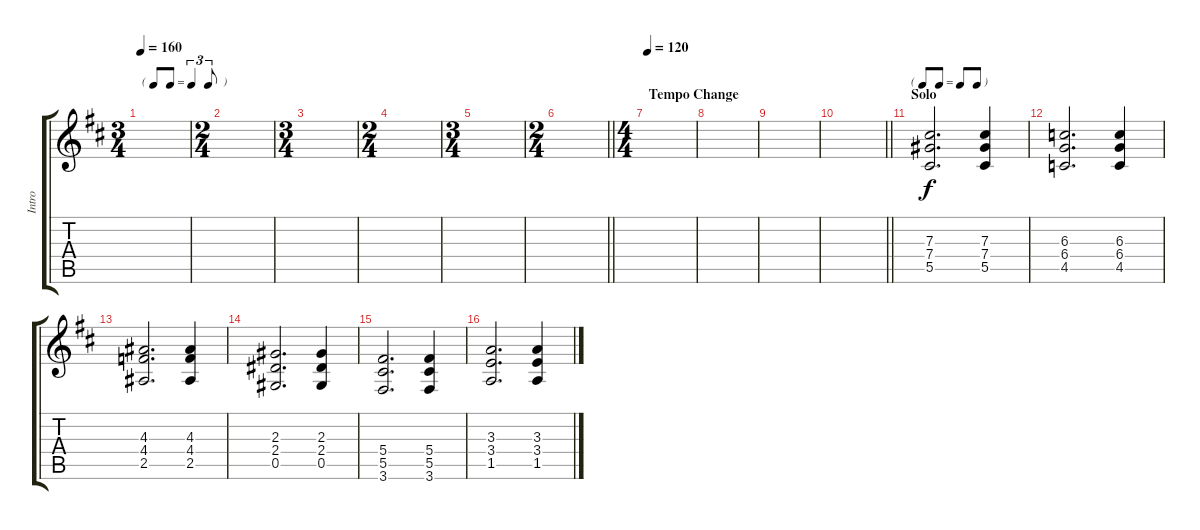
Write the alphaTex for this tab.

\track ("Intro" "Intro") {instrument acousticguitarsteel}
\staff {score tabs}
\tuning (Eb4 Bb3 Gb3 Db3 Ab2 Eb2) {hide}
\ts (3 4)
\tf triplet8th
\tempo 160
\clef g2
\ks d
|
\ts (2 4)
|
\ts (3 4)
|
\ts (2 4)
|
\ts (3 4)
|
\ts (2 4)
\barLineRight lightlight
|
\ts (4 4)
\section ("" "Tempo Change")
\tempo 120
|
|
|
\barLineRight lightlight
|
\tf none
\section ("" "Solo")
(7.3 7.4 5.5).2{d volume 13 balance 8 instrument distortionguitar} (7.3 7.4 5.5).4 |
(6.3 6.4 4.5).2{d} (6.3 6.4 4.5).4 |
(4.3 4.4 2.5).2{d} (4.3 4.4 2.5).4 |
(2.3 2.4 0.5).2{d} (2.3 2.4 0.5).4 |
(5.4 5.5 3.6).2{d} (5.4 5.5 3.6).4 |
(3.3 3.4 1.5).2{d} (3.3 3.4 1.5).4
